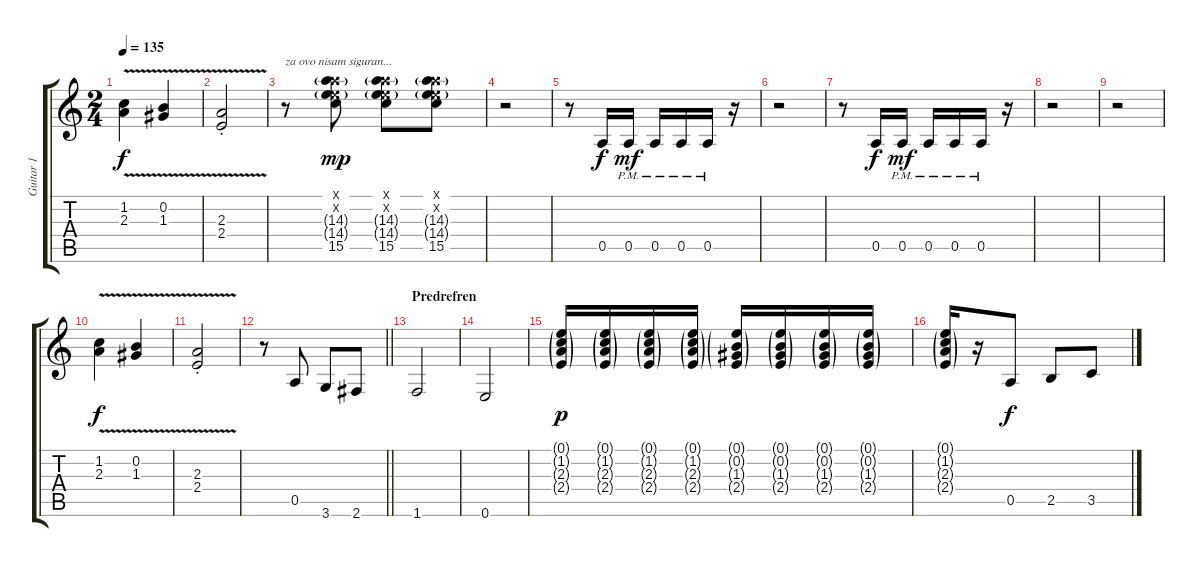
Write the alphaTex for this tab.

\track ("Guitar 1" "Guitar 1") {instrument distortionguitar}
\staff {score tabs}
\tuning (E4 B3 G3 D3 A2 E2) {hide}
\ts (2 4)
\tempo 135
\clef g2
\ks c
(1.2{v} 2.3{v}).4{dy f} (0.2{v} 1.3{v}).4 |
(2.3{v st} 2.4{st}).2 |
r.8{txt "za ovo nisam siguran..."} (0.1{x} 10.2{x} 14.3{g} 14.4{g} 15.5).8{dy mp} (0.1{x} 10.2{x} 14.3{g} 14.4{g} 15.5).8 (0.1{x} 10.2{x} 14.3{g} 14.4{g} 15.5).8 |
r.2 |
r.8 0.5.16{dy f} 0.5{pm}.16{dy mf} 0.5{pm}.16 0.5{pm}.16 0.5{pm}.16 r.16 |
r.2 |
r.8 0.5.16{dy f} 0.5{pm}.16{dy mf} 0.5{pm}.16 0.5{pm}.16 0.5{pm}.16 r.16 |
r.2 |
r.2 |
(1.2{v} 2.3{v}).4{dy f} (0.2{v} 1.3{v}).4 |
(2.3{v st} 2.4{st}).2 |
\barLineRight lightlight
r.8 0.5.8 3.6.8 2.6.8 |
\section ("" "Predrefren")
1.6.2 |
0.6.2 |
(0.1{g} 1.2{g} 2.3{g} 2.4{g}).16{dy p} (0.1{g} 1.2{g} 2.3{g} 2.4{g}).16 (0.1{g} 1.2{g} 2.3{g} 2.4{g}).16 (0.1{g} 1.2{g} 2.3{g} 2.4{g}).16 (0.1{g} 0.2{g} 1.3{g} 2.4{g}).16 (0.1{g} 0.2{g} 1.3{g} 2.4{g}).16 (0.1{g} 0.2{g} 1.3{g} 2.4{g}).16 (0.1{g} 0.2{g} 1.3{g} 2.4{g}).16 |
(0.1{g} 1.2{g} 2.3{g} 2.4{g}).16 r.16 0.5.8{dy f} 2.5.8 3.5.8
